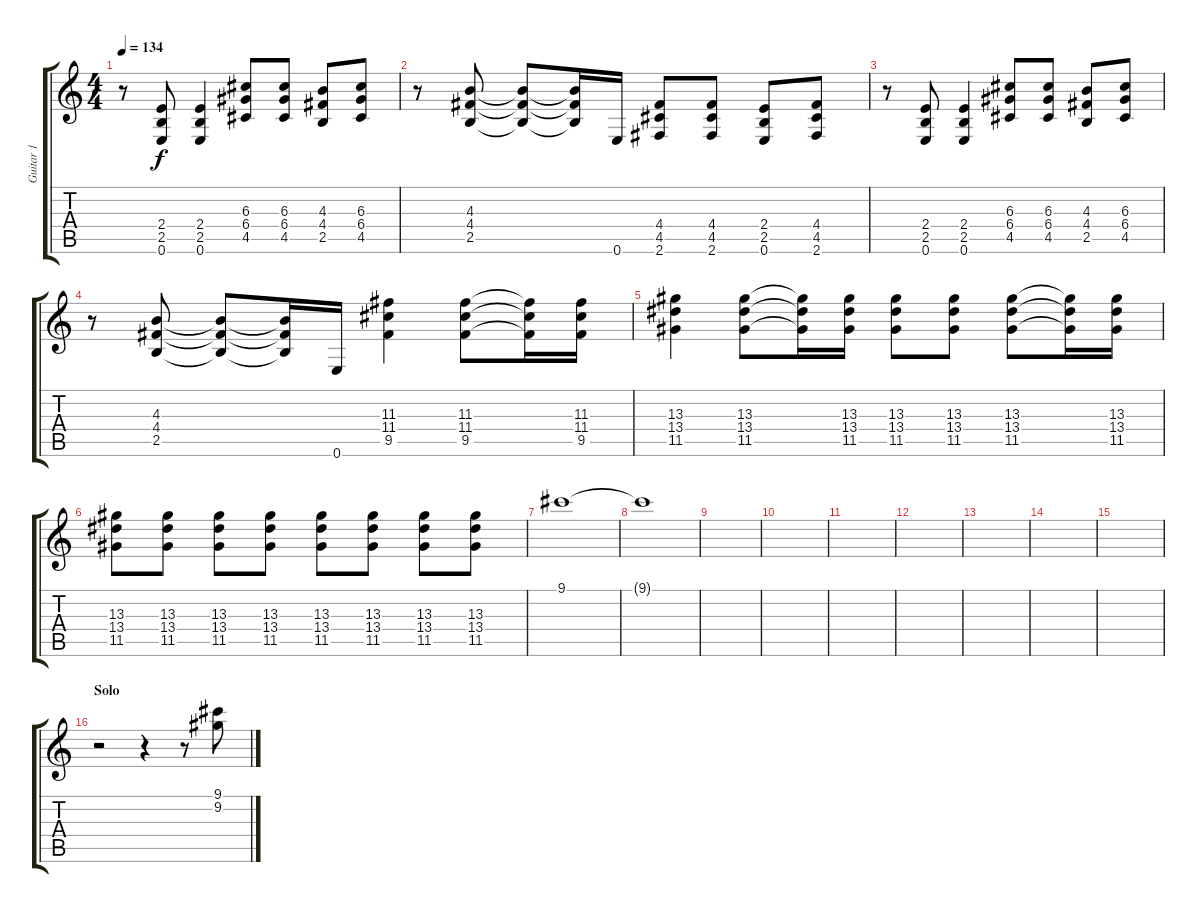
\track ("Guitar 1" "Guitar 1") {instrument overdrivenguitar}
\staff {score tabs}
\tuning (E4 B3 G3 D3 A2 E2) {hide}
\ts (4 4)
\tempo 134
\clef g2
\ks c
r.8{dy f} (2.4 2.5 0.6).8 (2.4 2.5 0.6).4 (6.3 6.4 4.5).8 (6.3 6.4 4.5).8 (4.3 4.4 2.5).8 (6.3 6.4 4.5).8 |
r.8 (4.3 4.4 2.5).8 (4.3{t} 4.4{t} 2.5{t}).8 (4.3{t} 4.4{t} 2.5{t}).16 0.6.16 (4.4 4.5 2.6).8 (4.4 4.5 2.6).8 (2.4 2.5 0.6).8 (4.4 4.5 2.6).8 |
r.8 (2.4 2.5 0.6).8 (2.4 2.5 0.6).4 (6.3 6.4 4.5).8 (6.3 6.4 4.5).8 (4.3 4.4 2.5).8 (6.3 6.4 4.5).8 |
r.8 (4.3 4.4 2.5).8 (4.3{t} 4.4{t} 2.5{t}).8 (4.3{t} 4.4{t} 2.5{t}).16 0.6.16 (11.3 11.4 9.5).4 (11.3 11.4 9.5).8 (11.3{t} 11.4{t} 9.5{t}).16 (11.3 11.4 9.5).16 |
(13.3 13.4 11.5).4 (13.3 13.4 11.5).8 (13.3{t} 13.4{t} 11.5{t}).16 (13.3 13.4 11.5).16 (13.3 13.4 11.5).8 (13.3 13.4 11.5).8 (13.3 13.4 11.5).8 (13.3{t} 13.4{t} 11.5{t}).16 (13.3 13.4 11.5).16 |
(13.3 13.4 11.5).8 (13.3 13.4 11.5).8 (13.3 13.4 11.5).8 (13.3 13.4 11.5).8 (13.3 13.4 11.5).8 (13.3 13.4 11.5).8 (13.3 13.4 11.5).8 (13.3 13.4 11.5).8 |
9.1.1{volume 0} |
9.1{t}.1 |
|
|
|
|
|
|
|
\section ("" "Solo")
r.2{balance 8} r.4 r.8 (9.1 9.2).8{volume 14 balance 8}
